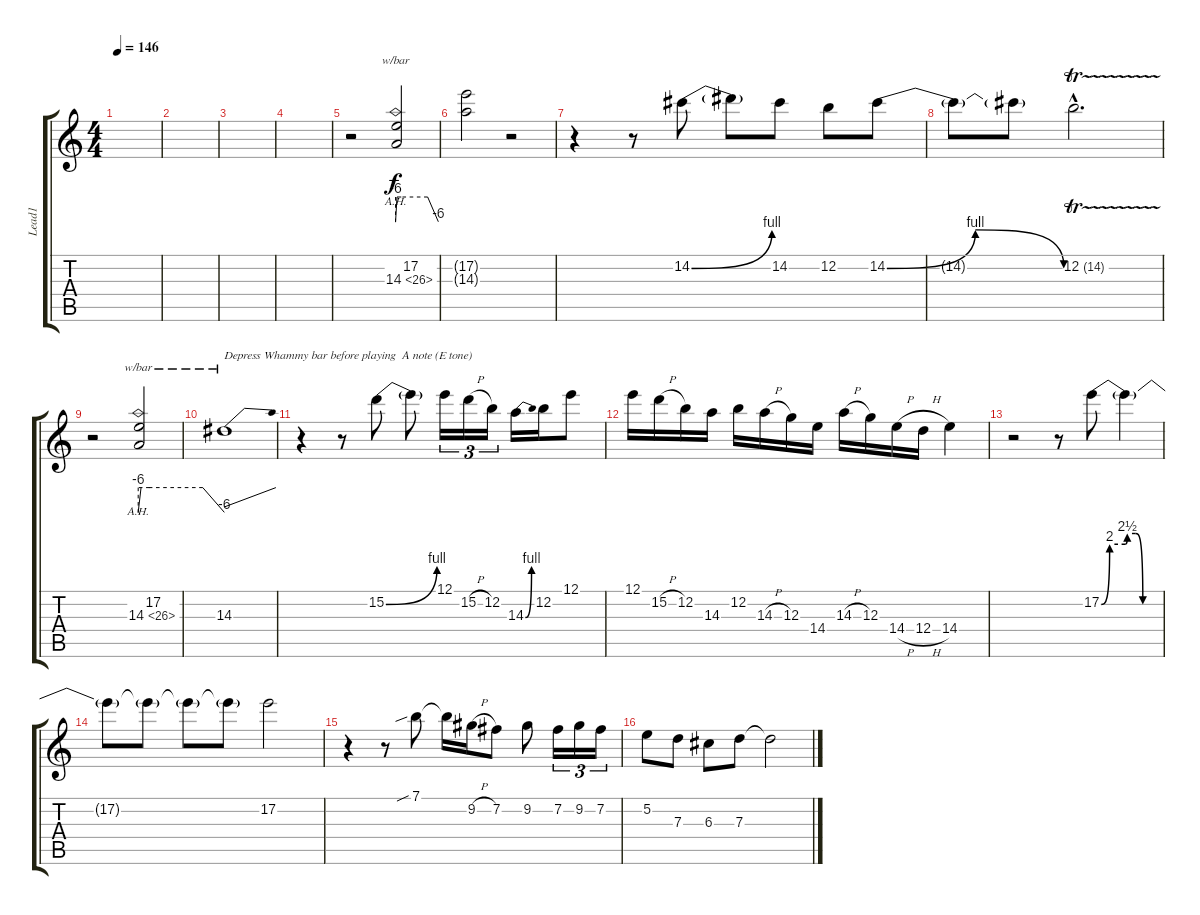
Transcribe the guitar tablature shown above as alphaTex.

\track ("Lead1" "Lead1") {instrument overdrivenguitar}
\staff {score tabs}
\tuning (E4 B3 G3 D3 A2 E2) {hide}
\ts (4 4)
\tempo 146
\clef g2
\ks c
|
|
|
|
r.2 (17.2 14.3{ah 12}).2{tbe (custom default 0 -24 2 0 8 0 45 0 60 -24)} |
(17.2{t} 14.3{t}).2 r.2 |
r.4 r.8 14.2{be (bend 0 0 60 4)}.8 14.2{t}.8 14.2.8 12.2.8 14.2{be (bendrelease 0 0 30 4 30 4 60 0)}.8 |
14.2{t}.8 14.2{t}.8 12.2{tr (14 32) hac}.2{d} |
r.2 (17.2 14.3{ah 12}).2{tbe (custom default 0 -24 2 0 8 0 45 0 60 -24)} |
14.3.1{tbe (dive default 0 -12 60 0) txt "Depress Whammy bar before playing  A note (E tone)"} |
r.4 r.8 15.2{be (bend 0 0 60 4)}.8 15.2{t}.8 12.1.16{tu (3 2)} 15.2{h}.16{tu (3 2)} 12.2.16{tu (3 2)} 14.3{be (bend 0 0 60 4)}.16 12.2.16 12.1.8 |
12.1.16 15.2{h}.16 12.2.16 14.3.16 12.2.16 14.3{h}.16 12.3.16 14.4.16 14.3{h}.16 12.3.16 14.4{h}.16 12.4{h}.16 14.4.4 |
r.2 r.8 17.2{be (custom 0 0 8 8 23 8 25 10 33 10 40 0 60 0)}.8 17.2{t}.4 |
17.2{t}.8 17.2{t}.8 17.2{t}.8 17.2{t}.8 17.2.2 |
r.4 r.8 7.1{sib}.8 7.1{t}.16 9.2{h}.16 7.2.8 9.2.8 7.2.16{tu (3 2)} 9.2.16{tu (3 2)} 7.2.16{tu (3 2)} |
5.2.8 7.3.8 6.3.8 7.3.8 7.3{t}.2
